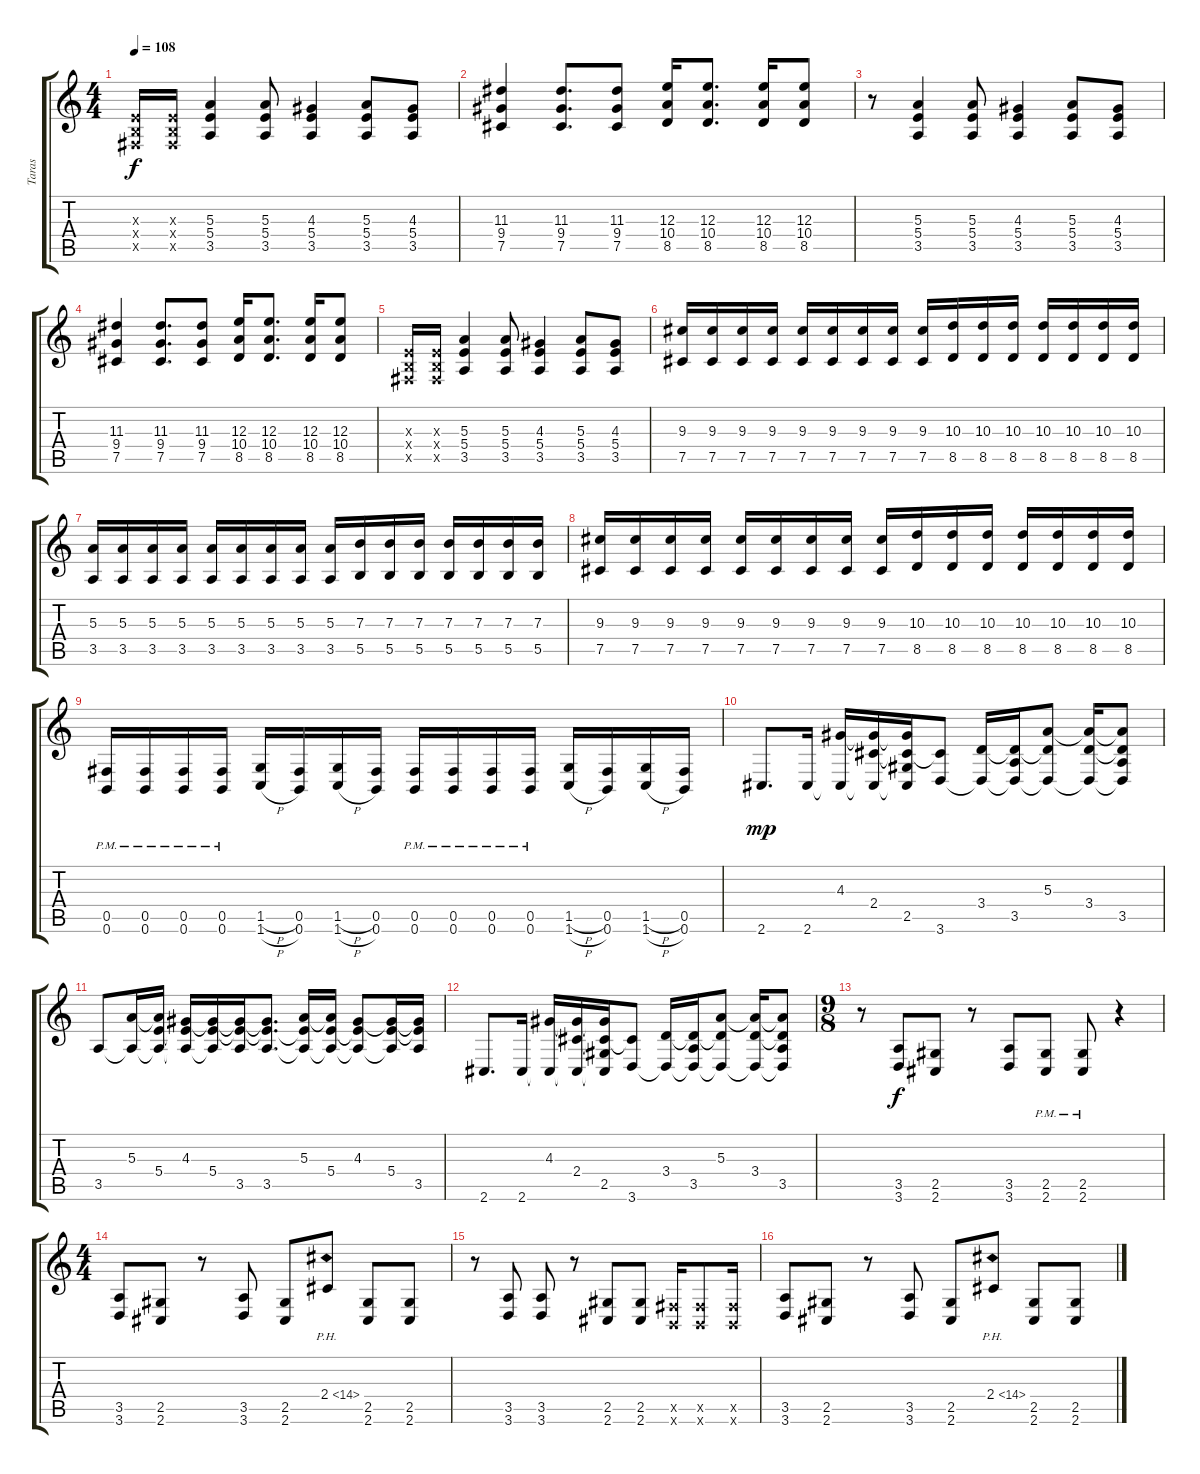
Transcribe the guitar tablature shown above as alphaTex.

\track ("Taras" "Taras") {instrument distortionguitar}
\staff {score tabs}
\tuning (Db4 Ab3 E3 B2 Gb2 B1) {hide}
\ts (4 4)
\tempo 108
\clef g2
\ks c
(0.3{x} 0.4{x} 0.5{x}).16{dy f} (0.3{x} 0.4{x} 0.5{x}).16 (5.3 5.4 3.5).4 (5.3 5.4 3.5).8 (4.3 5.4 3.5).4 (5.3 5.4 3.5).8 (4.3 5.4 3.5).8 |
(11.3 9.4 7.5).4 (11.3 9.4 7.5).8{d} (11.3 9.4 7.5).8 (12.3 10.4 8.5).16 (12.3 10.4 8.5).8{d} (12.3 10.4 8.5).16 (12.3 10.4 8.5).8 |
r.8 (5.3 5.4 3.5).4 (5.3 5.4 3.5).8 (4.3 5.4 3.5).4 (5.3 5.4 3.5).8 (4.3 5.4 3.5).8 |
(11.3 9.4 7.5).4 (11.3 9.4 7.5).8{d} (11.3 9.4 7.5).8 (12.3 10.4 8.5).16 (12.3 10.4 8.5).8{d} (12.3 10.4 8.5).16 (12.3 10.4 8.5).8 |
(0.3{x} 0.4{x} 0.5{x}).16 (0.3{x} 0.4{x} 0.5{x}).16 (5.3 5.4 3.5).4 (5.3 5.4 3.5).8 (4.3 5.4 3.5).4 (5.3 5.4 3.5).8 (4.3 5.4 3.5).8 |
(9.3 7.5).16 (9.3 7.5).16 (9.3 7.5).16 (9.3 7.5).16 (9.3 7.5).16 (9.3 7.5).16 (9.3 7.5).16 (9.3 7.5).16 (9.3 7.5).16 (10.3 8.5).16 (10.3 8.5).16 (10.3 8.5).16 (10.3 8.5).16 (10.3 8.5).16 (10.3 8.5).16 (10.3 8.5).16 |
(5.3 3.5).16 (5.3 3.5).16 (5.3 3.5).16 (5.3 3.5).16 (5.3 3.5).16 (5.3 3.5).16 (5.3 3.5).16 (5.3 3.5).16 (5.3 3.5).16 (7.3 5.5).16 (7.3 5.5).16 (7.3 5.5).16 (7.3 5.5).16 (7.3 5.5).16 (7.3 5.5).16 (7.3 5.5).16 |
(9.3 7.5).16 (9.3 7.5).16 (9.3 7.5).16 (9.3 7.5).16 (9.3 7.5).16 (9.3 7.5).16 (9.3 7.5).16 (9.3 7.5).16 (9.3 7.5).16 (10.3 8.5).16 (10.3 8.5).16 (10.3 8.5).16 (10.3 8.5).16 (10.3 8.5).16 (10.3 8.5).16 (10.3 8.5).16 |
(0.5{pm} 0.6{pm}).16 (0.5{pm} 0.6{pm}).16 (0.5{pm} 0.6{pm}).16 (0.5{pm} 0.6{pm}).16 (1.5{h} 1.6{h}).16 (0.5 0.6).16 (1.5{h} 1.6{h}).16 (0.5 0.6).16 (0.5{pm} 0.6{pm}).16 (0.5{pm} 0.6{pm}).16 (0.5{pm} 0.6{pm}).16 (0.5{pm} 0.6{pm}).16 (1.5{h} 1.6{h}).16 (0.5 0.6).16 (1.5{h} 1.6{h}).16 (0.5 0.6).16 |
2.6.8{d dy mp instrument electricguitarclean} 2.6.16 (4.3 2.6{t}).16 (4.3{t} 2.4 2.6{t}).16 (4.3{t} 2.4{t} 2.5 2.6{t}).16 (2.4{t} 3.6).8 (3.4 3.6{t}).16 (3.4{t} 3.5 3.6{t}).16 (5.3 3.4{t} 3.6{t}).8 (5.3{t} 3.4 3.6{t}).16 (5.3{t} 3.4{t} 3.5 3.6{t}).8 |
3.5.8 (5.3 3.5{t}).16 (5.3{t} 5.4 3.5{t}).16 (4.3 5.4{t} 3.5{t}).16 (4.3{t} 5.4 3.5{t}).16 (4.3{t} 5.4{t} 3.5).16 (4.3{t} 5.4{t} 3.5).8{d} (5.3 5.4{t} 3.5{t}).16 (5.3{t} 5.4 3.5{t}).16 (4.3 5.4{t} 3.5{t}).8 (4.3{t} 5.4 3.5{t}).16 (4.3{t} 5.4{t} 3.5).16 |
2.6.8{d} 2.6.16 (4.3 2.6{t}).16 (4.3{t} 2.4 2.6{t}).16 (4.3{t} 2.4{t} 2.5 2.6{t}).16 (2.4{t} 3.6).8 (3.4 3.6{t}).16 (3.4{t} 3.5 3.6{t}).16 (5.3 3.4{t} 3.6{t}).8 (5.3{t} 3.4 3.6{t}).16 (5.3{t} 3.4{t} 3.5 3.6{t}).8 |
\ts (9 8)
r.8 (3.5 3.6).8{dy f instrument distortionguitar} (2.5 2.6).8 r.8 (3.5 3.6).8 (2.5{pm} 2.6{pm}).8 (2.5{pm} 2.6{pm}).8 r.4 |
\ts (4 4)
(3.5 3.6).8 (2.5 2.6).8 r.8 (3.5 3.6).8 (2.5 2.6).8 2.4{ph 12}.8 (2.5 2.6).8 (2.5 2.6).8 |
r.8 (3.5 3.6).8 (3.5 3.6).8 r.8 (2.5 2.6).8 (2.5 2.6).8 (0.5{x} 0.6{x}).16 (0.5{x} 0.6{x}).8 (0.5{x} 0.6{x}).16 |
(3.5 3.6).8 (2.5 2.6).8 r.8 (3.5 3.6).8 (2.5 2.6).8 2.4{ph 12}.8 (2.5 2.6).8 (2.5 2.6).8
